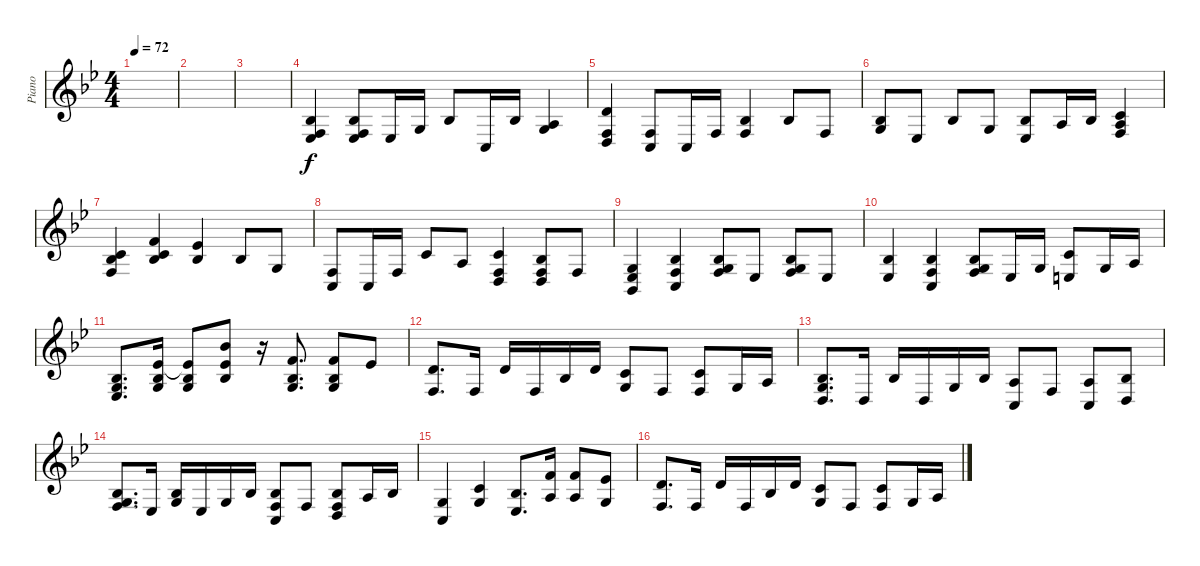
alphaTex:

\track ("Piano" "Piano") {instrument acousticgrandpiano}
\staff {score}
\tuning (E4 B3 G3 D3 A2 E2) {hide}
\ts (4 4)
\tempo 72
\clef g2
\ks bb
|
|
|
(1.4 13.5 13.6).4 (3.3 1.4 8.5).8 1.4.16 0.3.16 3.3.8 3.5.16 3.3.16 (0.3 7.4).4 |
(3.2 3.4 5.5).4 (3.4 3.5).8 3.5.16 3.4.16 (3.3 3.4).4 3.3.8 3.4.8 |
(0.3 13.5).8 6.5.8 3.3.8 5.4.8 (1.4 13.5).8 7.4.16 3.3.16 (1.2 2.3 3.4).4 |
(3.3 3.4 15.5).4 (1.1 3.3 15.5).4 (4.2 3.3).4 3.3.8 0.3.8 |
(3.4 3.5).8 3.5.16 8.5.16 1.2.8 2.3.8 (1.2 3.4 5.5).4 (3.3 0.4 8.5).8 3.4.8 |
(1.4 1.5 15.6).4 (3.3 3.5 13.6).4 (0.3 3.4 13.5).8 1.4.8 (0.3 3.4 13.5).8 1.4.8 |
(3.3 1.4).4 (3.3 3.4 3.5).4 (3.3 5.4 8.5).8 1.4.16 5.4.16 (1.2 12.6).8 0.3.16 2.3.16 |
(0.3 1.4 13.5).8{d} (4.2 0.3 8.4).16 (4.2{t} 3.3 5.4).8 (6.1 4.2 3.3).8 r.16 (1.1 3.3 5.4).8{d} (1.1 3.3 5.4).8 4.2.8 |
(3.2 3.4).8{d} 3.4.16 3.2.16 3.4.16 3.3.16 3.2.16 (1.2 0.3).8 3.4.8 (1.2 3.4).8 0.3.16 2.3.16 |
(3.3 0.4 10.5).8{d} 5.5.16 3.3.16 5.5.16 5.4.16 3.3.16 (3.5 17.6).8 3.4.8 (2.3 3.5).8 (8.4 5.5).8 |
(0.3 3.4 13.5).8{d} 6.5.16 (3.3 5.4).16 1.4.16 5.4.16 3.3.16 (3.3 3.4 3.5).8 3.4.8 (3.3 3.4 5.5).8 7.4.16 13.5.16 |
(5.4 3.5).4 (5.3 5.4).4 (3.3 6.5).8{d} (1.1 2.3).16 (1.1 2.3).8 (4.2 0.3).8 |
(3.2 3.4).8{d} 3.4.16 3.2.16 3.4.16 3.3.16 3.2.16 (1.2 0.3).8 3.4.8 (1.2 3.4).8 0.3.16 2.3.16
